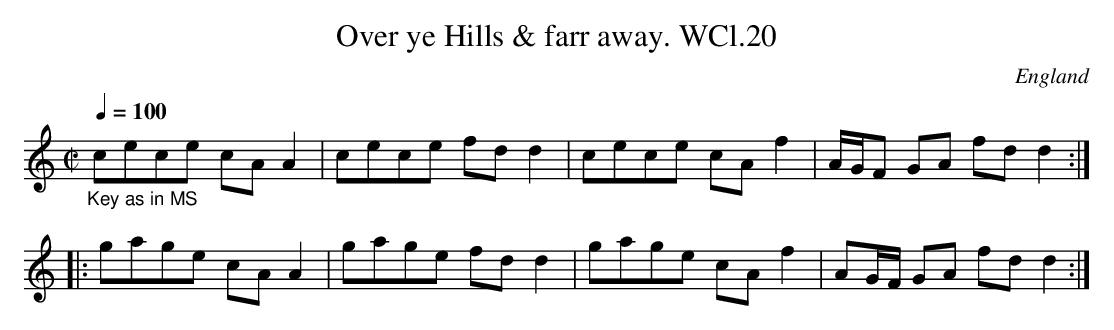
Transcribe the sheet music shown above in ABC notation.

X:1
T:Over ye Hills & farr away. WCl.20
M:C|
L:1/8
Q:1/4=100
O:England
K:C major
"_Key as in MS "cece cA A2|cece fd d2|cece cA f2|A/2G/2F GA fd d2:|!
|:gage cA A2|gage fd d2|gage cA f2|AG/2F/2 GA fd d2:|
